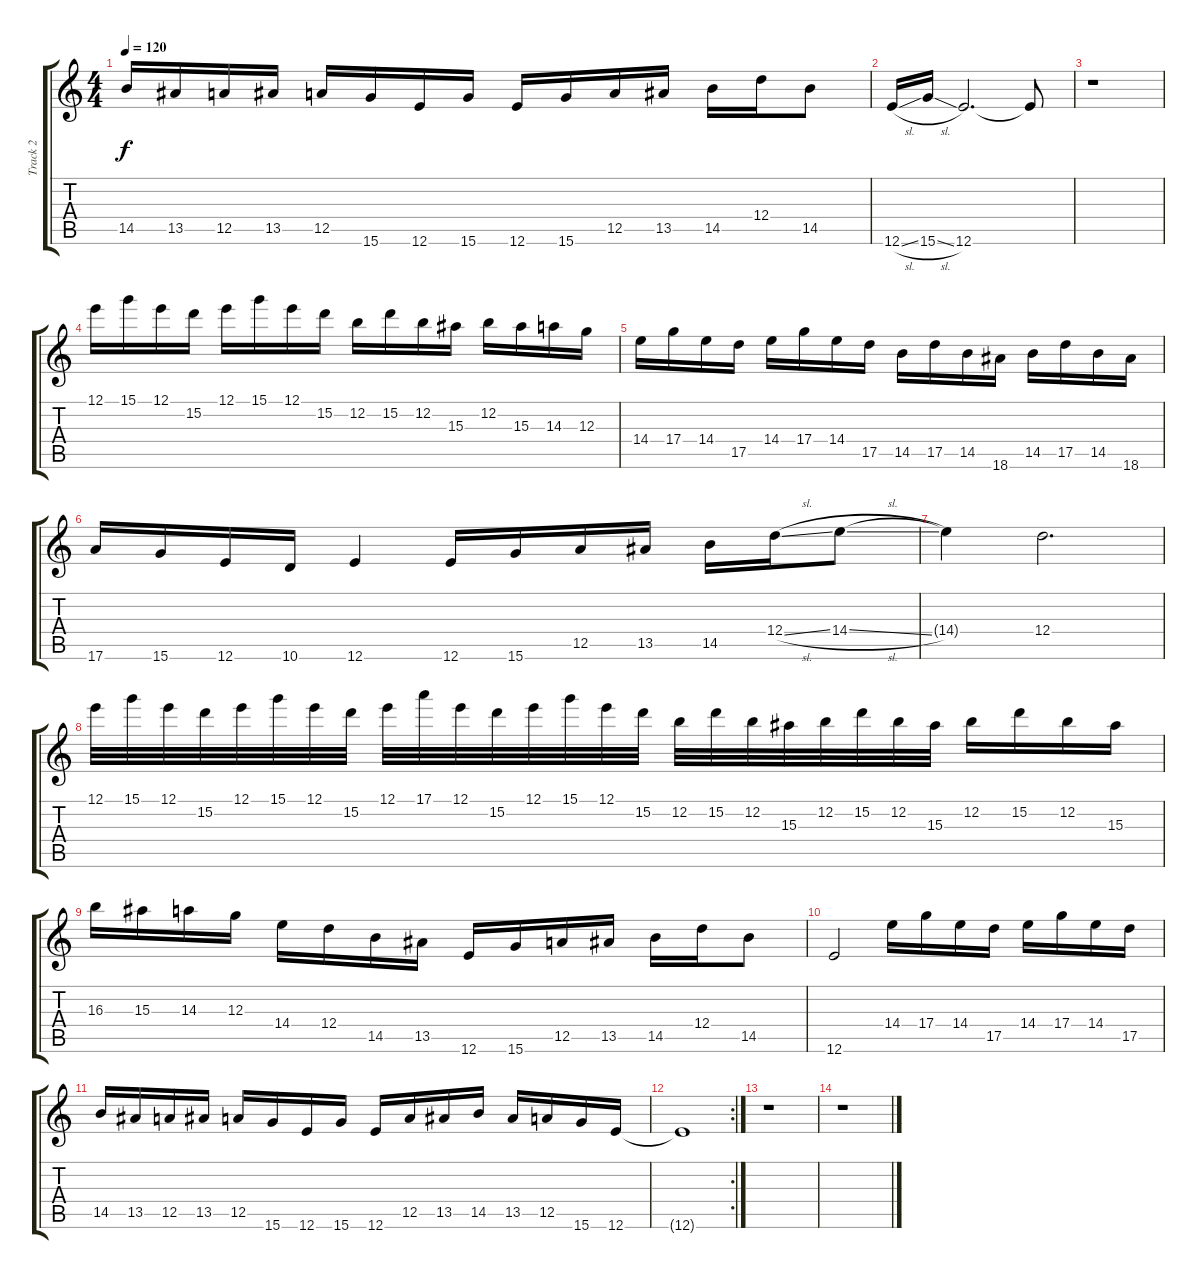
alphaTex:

\track ("Track 2" "Track 2") {instrument overdrivenguitar}
\staff {score tabs}
\tuning (E4 B3 G3 D3 A2 E2) {hide}
\ts (4 4)
\tempo 120
\clef g2
\ks c
14.5.16{dy f} 13.5.16 12.5.16 13.5.16 12.5.16 15.6.16 12.6.16 15.6.16 12.6.16 15.6.16 12.5.16 13.5.16 14.5.16 12.4.16 14.5.8 |
12.6{sl}.16 15.6{sl}.16 12.6.2{d} 12.6{t}.8 |
r.1 |
12.1.16 15.1.16 12.1.16 15.2.16 12.1.16 15.1.16 12.1.16 15.2.16 12.2.16 15.2.16 12.2.16 15.3.16 12.2.16 15.3.16 14.3.16 12.3.16 |
14.4.16 17.4.16 14.4.16 17.5.16 14.4.16 17.4.16 14.4.16 17.5.16 14.5.16 17.5.16 14.5.16 18.6.16 14.5.16 17.5.16 14.5.16 18.6.16 |
17.6.16 15.6.16 12.6.16 10.6.16 12.6.4 12.6.16 15.6.16 12.5.16 13.5.16 14.5.16 12.4{sl}.16 14.4{sl}.8 |
14.4{t}.4 12.4.2{d} |
12.1.32 15.1.32 12.1.32 15.2.32 12.1.32 15.1.32 12.1.32 15.2.32 12.1.32 17.1.32 12.1.32 15.2.32 12.1.32 15.1.32 12.1.32 15.2.32 12.2.32 15.2.32 12.2.32 15.3.32 12.2.32 15.2.32 12.2.32 15.3.32 12.2.16 15.2.16 12.2.16 15.3.16 |
16.3.16 15.3.16 14.3.16 12.3.16 14.4.16 12.4.16 14.5.16 13.5.16 12.6.16 15.6.16 12.5.16 13.5.16 14.5.16 12.4.16 14.5.8 |
12.6.2 14.4.16 17.4.16 14.4.16 17.5.16 14.4.16 17.4.16 14.4.16 17.5.16 |
14.5.16 13.5.16 12.5.16 13.5.16 12.5.16 15.6.16 12.6.16 15.6.16 12.6.16 12.5.16 13.5.16 14.5.16 13.5.16 12.5.16 15.6.16 12.6.16 |
\rc 2
12.6{t}.1 |
r.1 |
r.1
